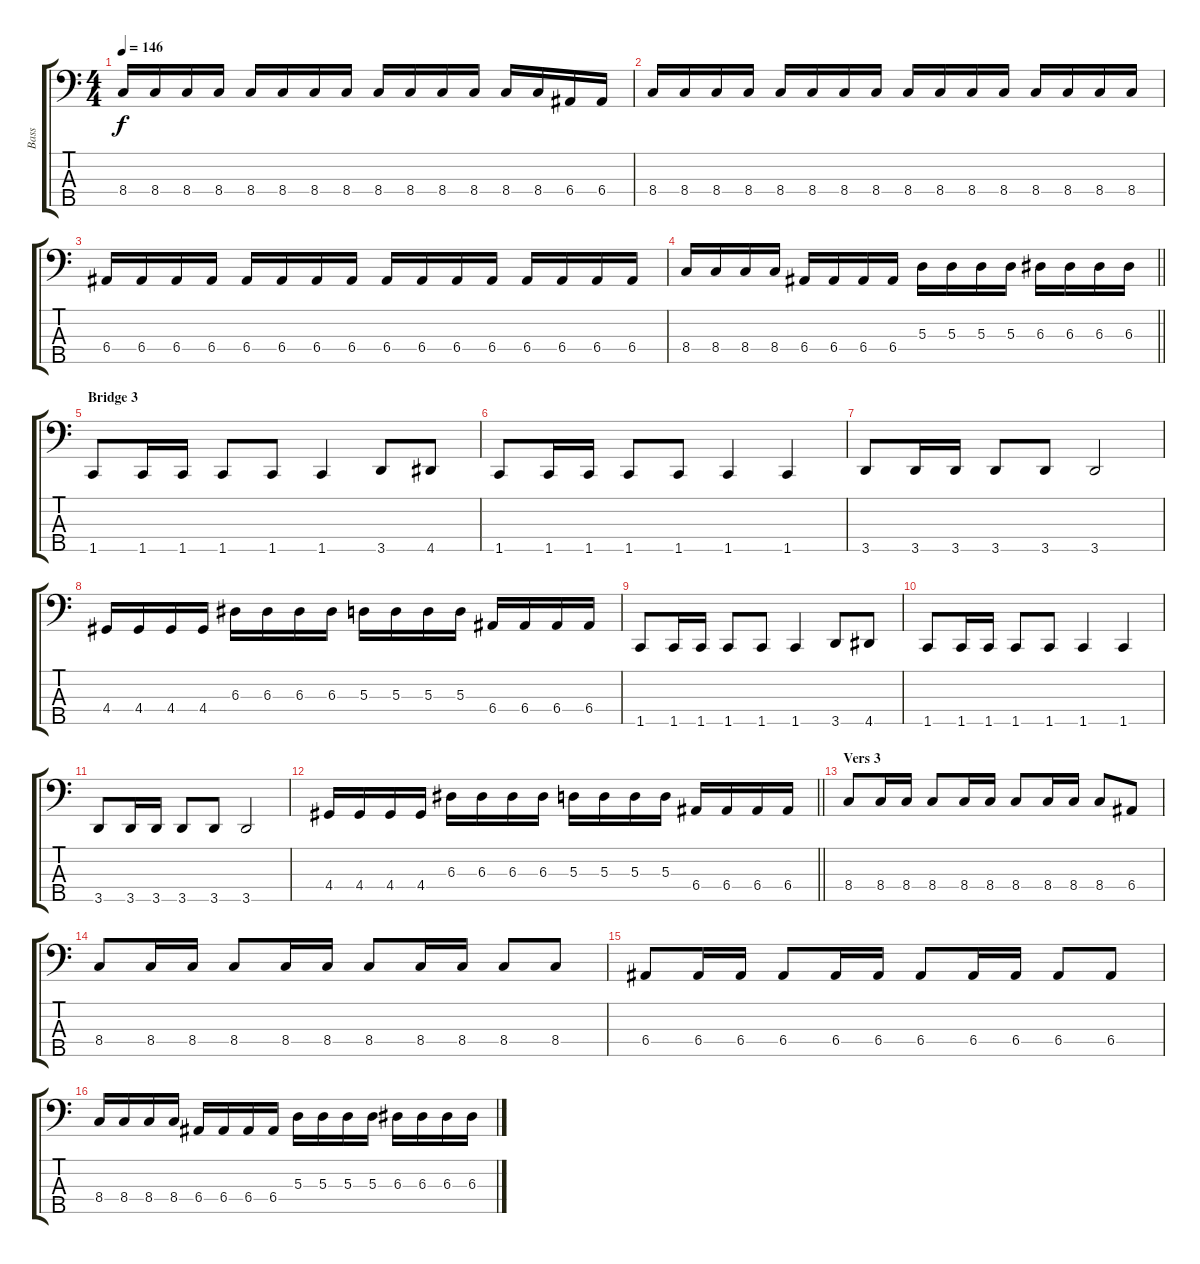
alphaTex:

\track ("Bass" "Bass") {instrument electricbasspick}
\staff {score tabs}
\tuning (G2 D2 A1 E1 B0) {hide}
\ts (4 4)
\tempo 146
\clef f4
\ks c
8.4.16{dy f} 8.4.16 8.4.16 8.4.16 8.4.16 8.4.16 8.4.16 8.4.16 8.4.16 8.4.16 8.4.16 8.4.16 8.4.16 8.4.16 6.4.16 6.4.16 |
8.4.16 8.4.16 8.4.16 8.4.16 8.4.16 8.4.16 8.4.16 8.4.16 8.4.16 8.4.16 8.4.16 8.4.16 8.4.16 8.4.16 8.4.16 8.4.16 |
6.4.16 6.4.16 6.4.16 6.4.16 6.4.16 6.4.16 6.4.16 6.4.16 6.4.16 6.4.16 6.4.16 6.4.16 6.4.16 6.4.16 6.4.16 6.4.16 |
\barLineRight lightlight
8.4.16 8.4.16 8.4.16 8.4.16 6.4.16 6.4.16 6.4.16 6.4.16 5.3.16 5.3.16 5.3.16 5.3.16 6.3.16 6.3.16 6.3.16 6.3.16 |
\section ("" "Bridge 3")
1.5.8 1.5.16 1.5.16 1.5.8 1.5.8 1.5.4 3.5.8 4.5.8 |
1.5.8 1.5.16 1.5.16 1.5.8 1.5.8 1.5.4 1.5.4 |
3.5.8 3.5.16 3.5.16 3.5.8 3.5.8 3.5.2 |
4.4.16 4.4.16 4.4.16 4.4.16 6.3.16 6.3.16 6.3.16 6.3.16 5.3.16 5.3.16 5.3.16 5.3.16 6.4.16 6.4.16 6.4.16 6.4.16 |
1.5.8 1.5.16 1.5.16 1.5.8 1.5.8 1.5.4 3.5.8 4.5.8 |
1.5.8 1.5.16 1.5.16 1.5.8 1.5.8 1.5.4 1.5.4 |
3.5.8 3.5.16 3.5.16 3.5.8 3.5.8 3.5.2 |
\barLineRight lightlight
4.4.16 4.4.16 4.4.16 4.4.16 6.3.16 6.3.16 6.3.16 6.3.16 5.3.16 5.3.16 5.3.16 5.3.16 6.4.16 6.4.16 6.4.16 6.4.16 |
\section ("" "Vers 3")
8.4.8 8.4.16 8.4.16 8.4.8 8.4.16 8.4.16 8.4.8 8.4.16 8.4.16 8.4.8 6.4.8 |
8.4.8 8.4.16 8.4.16 8.4.8 8.4.16 8.4.16 8.4.8 8.4.16 8.4.16 8.4.8 8.4.8 |
6.4.8 6.4.16 6.4.16 6.4.8 6.4.16 6.4.16 6.4.8 6.4.16 6.4.16 6.4.8 6.4.8 |
8.4.16 8.4.16 8.4.16 8.4.16 6.4.16 6.4.16 6.4.16 6.4.16 5.3.16 5.3.16 5.3.16 5.3.16 6.3.16 6.3.16 6.3.16 6.3.16
